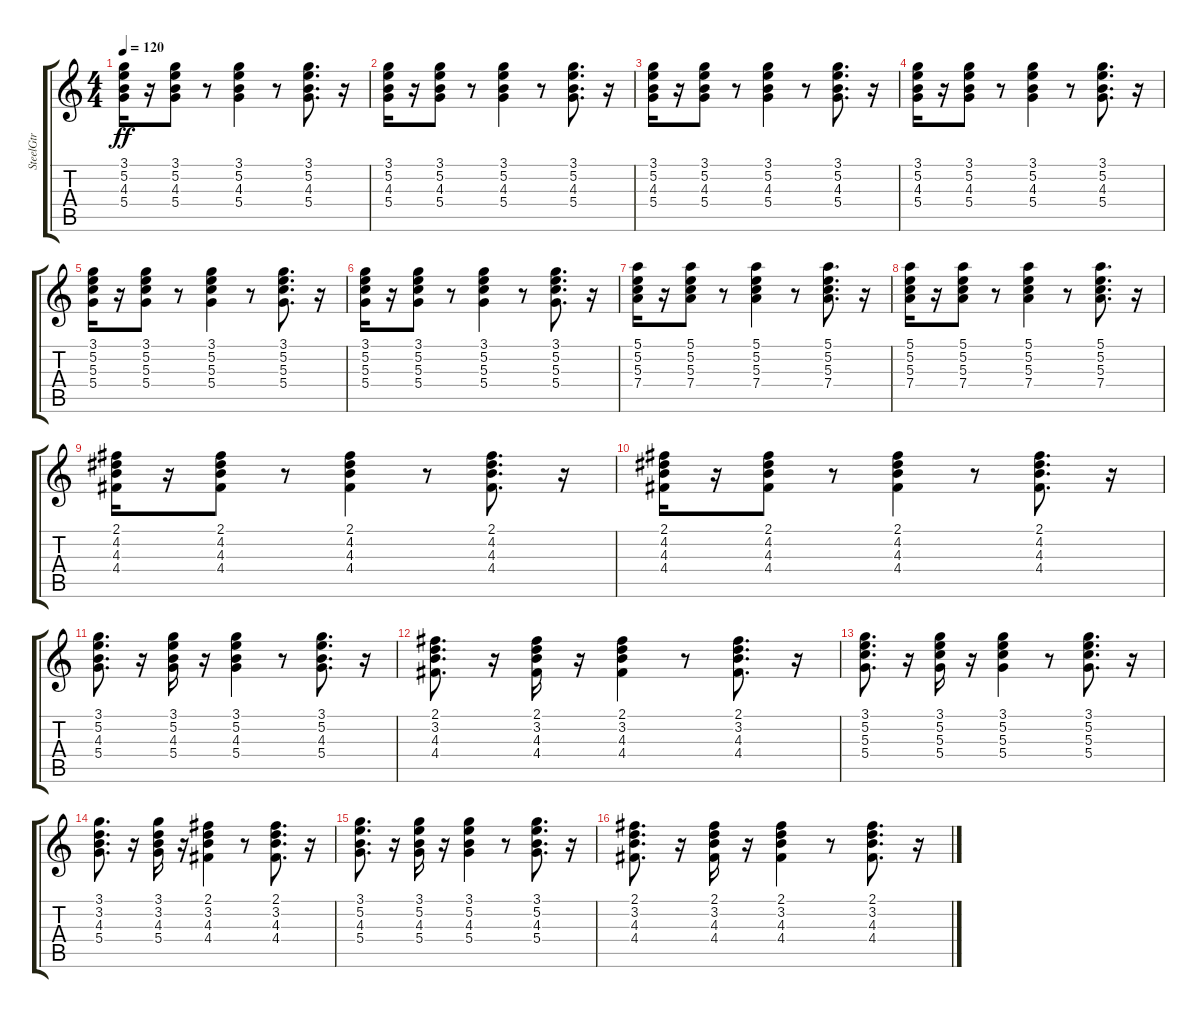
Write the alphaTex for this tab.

\track ("SteelGtr" "SteelGtr") {instrument acousticguitarsteel}
\staff {score tabs}
\tuning (E4 B3 G3 D3 A2 E2) {hide}
\ts (4 4)
\tempo 120
\clef g2
\ks c
(3.1 5.2 4.3 5.4).16{dy ff} r.16 (3.1 5.2 4.3 5.4).8 r.8 (3.1 5.2 4.3 5.4).4 r.8 (3.1 5.2 4.3 5.4).8{d} r.16 |
(3.1 5.2 4.3 5.4).16 r.16 (3.1 5.2 4.3 5.4).8 r.8 (3.1 5.2 4.3 5.4).4 r.8 (3.1 5.2 4.3 5.4).8{d} r.16 |
(3.1 5.2 4.3 5.4).16 r.16 (3.1 5.2 4.3 5.4).8 r.8 (3.1 5.2 4.3 5.4).4 r.8 (3.1 5.2 4.3 5.4).8{d} r.16 |
(3.1 5.2 4.3 5.4).16 r.16 (3.1 5.2 4.3 5.4).8 r.8 (3.1 5.2 4.3 5.4).4 r.8 (3.1 5.2 4.3 5.4).8{d} r.16 |
(3.1 5.2 5.3 5.4).16 r.16 (3.1 5.2 5.3 5.4).8 r.8 (3.1 5.2 5.3 5.4).4 r.8 (3.1 5.2 5.3 5.4).8{d} r.16 |
(3.1 5.2 5.3 5.4).16 r.16 (3.1 5.2 5.3 5.4).8 r.8 (3.1 5.2 5.3 5.4).4 r.8 (3.1 5.2 5.3 5.4).8{d} r.16 |
(5.1 5.2 5.3 7.4).16 r.16 (5.1 5.2 5.3 7.4).8 r.8 (5.1 5.2 5.3 7.4).4 r.8 (5.1 5.2 5.3 7.4).8{d} r.16 |
(5.1 5.2 5.3 7.4).16 r.16 (5.1 5.2 5.3 7.4).8 r.8 (5.1 5.2 5.3 7.4).4 r.8 (5.1 5.2 5.3 7.4).8{d} r.16 |
(2.1 4.2 4.3 4.4).16 r.16 (2.1 4.2 4.3 4.4).8 r.8 (2.1 4.2 4.3 4.4).4 r.8 (2.1 4.2 4.3 4.4).8{d} r.16 |
(2.1 4.2 4.3 4.4).16 r.16 (2.1 4.2 4.3 4.4).8 r.8 (2.1 4.2 4.3 4.4).4 r.8 (2.1 4.2 4.3 4.4).8{d} r.16 |
(3.1 5.2 4.3 5.4).8{d} r.16 (3.1 5.2 4.3 5.4).16 r.16 (3.1 5.2 4.3 5.4).4 r.8 (3.1 5.2 4.3 5.4).8{d} r.16 |
(2.1 3.2 4.3 4.4).8{d} r.16 (2.1 3.2 4.3 4.4).16 r.16 (2.1 3.2 4.3 4.4).4 r.8 (2.1 3.2 4.3 4.4).8{d} r.16 |
(3.1 5.2 5.3 5.4).8{d} r.16 (3.1 5.2 5.3 5.4).16 r.16 (3.1 5.2 5.3 5.4).4 r.8 (3.1 5.2 5.3 5.4).8{d} r.16 |
(3.1 3.2 4.3 5.4).8{d} r.16 (3.1 3.2 4.3 5.4).16 r.16 (2.1 3.2 4.3 4.4).4 r.8 (2.1 3.2 4.3 4.4).8{d} r.16 |
(3.1 5.2 4.3 5.4).8{d} r.16 (3.1 5.2 4.3 5.4).16 r.16 (3.1 5.2 4.3 5.4).4 r.8 (3.1 5.2 4.3 5.4).8{d} r.16 |
(2.1 3.2 4.3 4.4).8{d} r.16 (2.1 3.2 4.3 4.4).16 r.16 (2.1 3.2 4.3 4.4).4 r.8 (2.1 3.2 4.3 4.4).8{d} r.16
